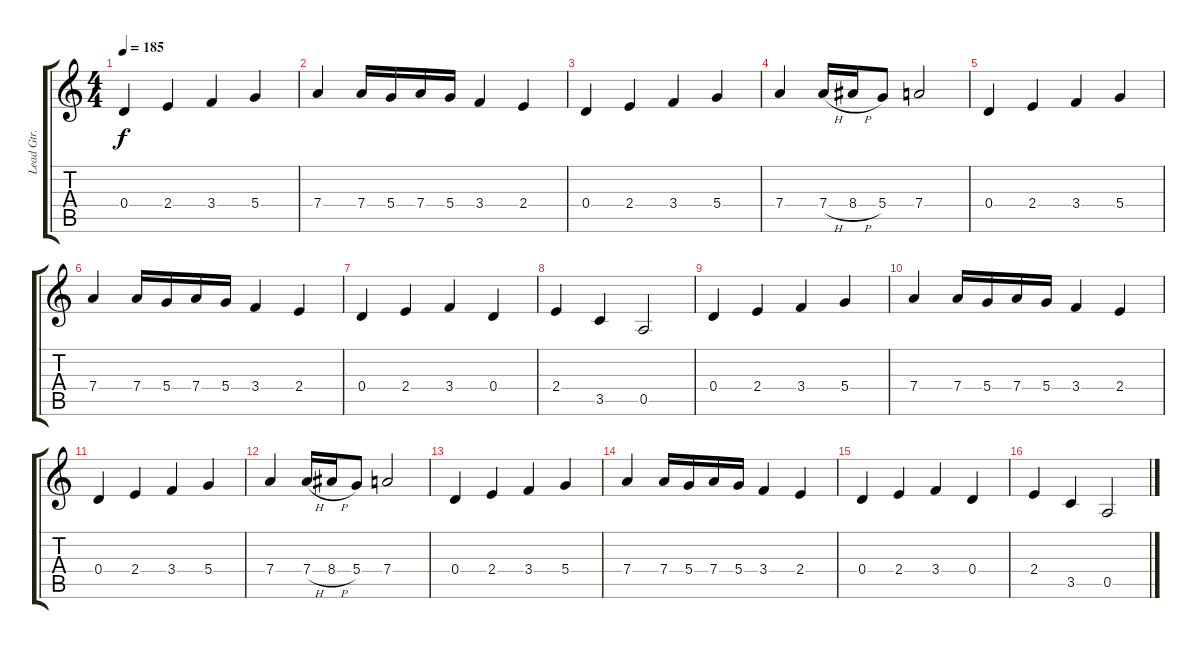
\track ("Lead Gtr." "Lead Gtr.") {instrument overdrivenguitar}
\staff {score tabs}
\tuning (E4 B3 G3 D3 A2 E2) {hide}
\ts (4 4)
\tempo 185
\clef g2
\ks c
0.4.4{dy f} 2.4.4 3.4.4 5.4.4 |
7.4.4 7.4.16 5.4.16 7.4.16 5.4.16 3.4.4 2.4.4 |
0.4.4 2.4.4 3.4.4 5.4.4 |
7.4.4 7.4{h}.16 8.4{h}.16 5.4.8 7.4.2 |
0.4.4 2.4.4 3.4.4 5.4.4 |
7.4.4 7.4.16 5.4.16 7.4.16 5.4.16 3.4.4 2.4.4 |
0.4.4 2.4.4 3.4.4 0.4.4 |
2.4.4 3.5.4 0.5.2 |
0.4.4 2.4.4 3.4.4 5.4.4 |
7.4.4 7.4.16 5.4.16 7.4.16 5.4.16 3.4.4 2.4.4 |
0.4.4 2.4.4 3.4.4 5.4.4 |
7.4.4 7.4{h}.16 8.4{h}.16 5.4.8 7.4.2 |
0.4.4 2.4.4 3.4.4 5.4.4 |
7.4.4 7.4.16 5.4.16 7.4.16 5.4.16 3.4.4 2.4.4 |
0.4.4 2.4.4 3.4.4 0.4.4 |
2.4.4 3.5.4 0.5.2
